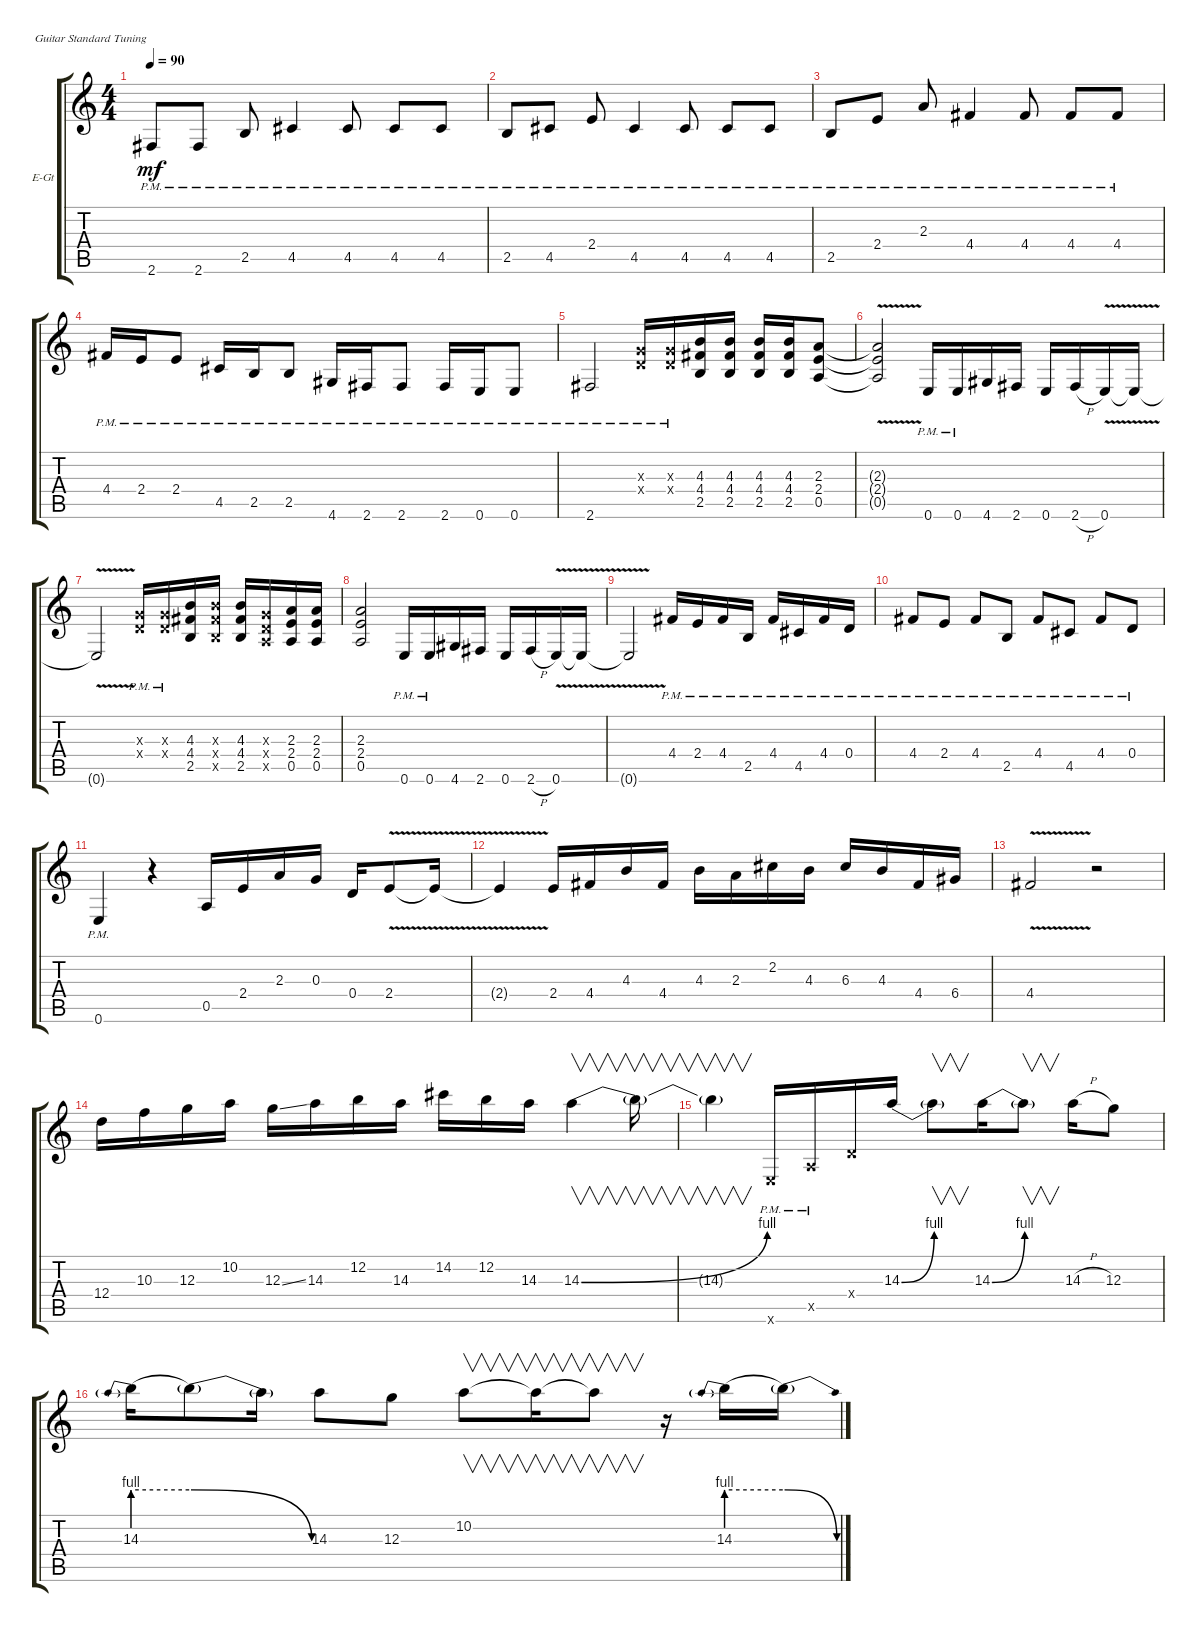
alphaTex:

\defaultSystemsLayout 4
\bracketExtendMode groupsimilarinstruments
\firstSystemTrackNameOrientation horizontal
\otherSystemsTrackNameOrientation horizontal
\track ("Electric Guitar (Drive)" "E-Gt") {instrument overdrivenguitar}
\staff {score tabs}
\tuning (E4 B3 G3 D3 A2 E2)
\ts (4 4)
\tempo 90
\clef g2
\ks c
2.6{pm}.8{dy mf instrument overdrivenguitar} 2.6{pm}.8 2.5{pm}.8 4.5{pm}.4 4.5{pm}.8 4.5{pm}.8 4.5{pm}.8 |
2.5{pm}.8 4.5{pm}.8 2.4{pm}.8 4.5{pm}.4 4.5{pm}.8 4.5{pm}.8 4.5{pm}.8 |
2.5{pm}.8 2.4{pm}.8 2.3{pm}.8 4.4{pm}.4 4.4{pm}.8 4.4{pm}.8 4.4{pm}.8 |
4.4{pm}.16 2.4{pm}.16 2.4{pm}.8 4.5{pm}.16 2.5{pm}.16 2.5{pm}.8 4.6{pm}.16 2.6{pm}.16 2.6{pm}.8 2.6{pm}.16 0.6{pm}.16 0.6{pm}.8 |
2.6{pm}.2 (0.4{pm x} 0.3{pm x}).16 (0.4{pm x} 0.3{pm x}).16 (4.3 4.4 2.5).16 (4.3 4.4 2.5).16 (4.3 4.4 2.5).16 (4.3 4.4 2.5).16 (2.3 2.4 0.5).8 |
(2.3{v t} 2.4{v t} 0.5{t}).2 0.6{pm}.16 0.6{pm}.16 4.6.16 2.6.16 0.6.16 2.6{h}.16 0.6{v}.16 0.6{v t}.16 |
0.6{v t}.2 (0.4{pm x} 0.3{pm x}).16 (0.4{pm x} 0.3{pm x}).16 (4.3 4.4 2.5).16 (4.3{x} 4.4{x} 2.5{x}).16 (4.3 4.4 2.5).16 (0.3{x} 0.4{x} 0.5{x}).16 (0.5 2.4 2.3).16 (2.3 2.4 0.5).16 |
(2.3 2.4 0.5).2 0.6{pm}.16 0.6{pm}.16 4.6.16 2.6.16 0.6.16 2.6{h}.16 0.6{v}.16 0.6{v t}.16 |
0.6{v t}.2 4.4{pm}.16 2.4{pm}.16 4.4{pm}.16 2.5{pm}.16 4.4{pm}.16 4.5{pm}.16 4.4{pm}.16 0.4{pm}.16 |
4.4{pm}.8 2.4{pm}.8 4.4{pm}.8 2.5{pm}.8 4.4{pm}.8 4.5{pm}.8 4.4{pm}.8 0.4{pm}.8 |
0.6{pm}.4 r.4 0.5.16 2.4.16 2.3.16 0.3.16 0.4.16 2.4{v}.8 2.4{v t}.16 |
2.4{v t}.4 2.4.16 4.4.16 4.3.16 4.4.16 4.3.16 2.3.16 2.2.16 4.3.16 6.3.16 4.3.16 4.4.16 6.4.16 |
4.4{v}.2 r.2 |
12.4.16 10.3.16 12.3.16 10.2.16 12.3{ss}.16 14.3.16 12.2.16 14.3.16 14.2.16 12.2.16 14.3.16 14.3{be (bend 0 0 15 4)}.4{v} 14.3{t}.16{v} |
14.3{t}.4{v} 0.6{pm x}.16 0.5{pm x}.16 0.4{x}.16 14.3{be (bend 0 0 15 4)}.16 14.3{be (hold 0 0 60 0) t}.8{v} 14.3{be (bend 0 0 15 4)}.16 14.3{be (hold 0 0 60 0) t}.8{v} 14.3{h}.16 12.3.8 |
14.3{be (prebend 0 4 60 4)}.16 14.3{be (release 0 4 15 0) t}.8 14.3{t}.16 14.3.8 12.3.8 10.2.8{v} 10.2{t}.16{v} 10.2{t}.8{v} r.16 14.3{be (prebend 0 4 60 4)}.16 14.3{be (release 0 4 15 0) t}.16
